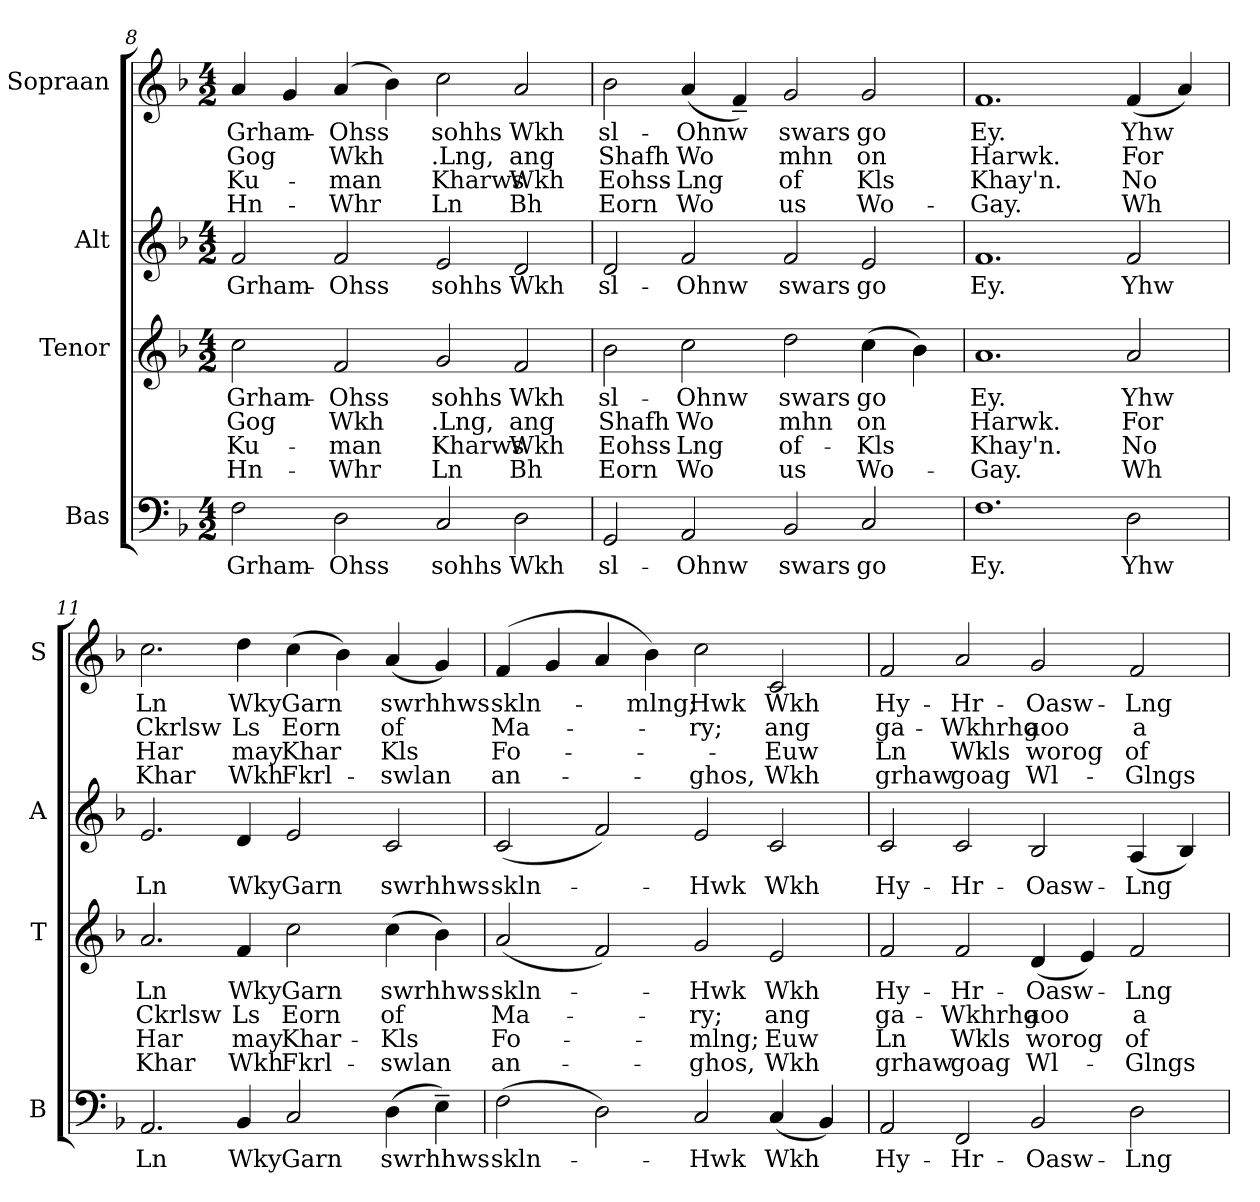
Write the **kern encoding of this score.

**kern	**text	**kern	**text	**text	**text	**text	**kern	**text	**kern	**text	**text	**text	**text
*part4	*part4	*part3	*part3	*part3	*part3	*part3	*part2	*part2	*part1	*part1	*part1	*part1	*part1
*staff4	*staff4	*staff3	*staff3	*staff3	*staff3	*staff3	*staff2	*staff2	*staff1	*staff1	*staff1	*staff1	*staff1
*I"Bas	*	*I"Tenor	*	*	*	*	*I"Alt	*	*I"Sopraan	*	*	*	*
*I'B	*	*I'T	*	*	*	*	*I'A	*	*I'S	*	*	*	*
!!LO:PB:g=z
*clefF4	*	*	*	*	*	*	*clefG2	*	*clefG2	*	*	*	*
*k[b-]	*	*k[b-]	*	*	*	*	*k[b-]	*	*k[b-]	*	*	*	*
*F:	*	*F:	*	*	*	*	*F:	*	*F:	*	*	*	*
*M4/2	*	*M4/2	*	*	*	*	*M4/2	*	*M4/2	*	*	*	*
=8	=8	=8	=8	=8	=8	=8	=8	=8	=8	=8	=8	=8	=8
!	!LO:LY:b:cj	!	!LO:LY:b:cj	!LO:LY:b:rj	!LO:LY:b:rj	!LO:LY:b:rj	!	!LO:LY:b:cj	!	!LO:LY:b	!LO:LY:b	!LO:LY:b:cj	!LO:LY:b:cj
2F\	Grham-	2cc\	Grham-	-Gog	Ku-	-Hn-	2f/	Grham-	4a/	Grham-	-Gog	Ku-	-Hn-
.	.	.	.	.	.	.	.	.	4g/	.	.	.	.
!	!LO:LY:b:cj	!	!LO:LY:b:cj	!LO:LY:b:cj	!LO:LY:b:cj	!LO:LY:b:cj	!	!LO:LY:b:cj	!	!LO:LY:b	!LO:LY:b	!LO:LY:b	!LO:LY:b
2D\	-Ohss	2f/	-Ohss	Wkh	man	Whr	2f/	-Ohss	(>4a/	-Ohss	Wkh	man	Whr
.	.	.	.	.	.	.	.	.	4b-\)	.	.	.	.
!	!LO:LY:b:cj	!	!LO:LY:b:cj	!LO:LY:b:cj	!LO:LY:b:cj	!LO:LY:b:cj	!	!LO:LY:b:cj	!	!LO:LY:b:cj	!LO:LY:b:cj	!LO:LY:b:cj	!LO:LY:b:cj
2C/	sohhs	2g/	sohhs	.Lng,	Kharws	Ln	2e/	sohhs	2cc\	sohhs	.Lng,	Kharws	Ln
!	!LO:LY:b:cj	!	!LO:LY:b:cj	!LO:LY:b:cj	!LO:LY:b:cj	!LO:LY:b:cj	!	!LO:LY:b:cj	!	!LO:LY:b:cj	!LO:LY:b:cj	!LO:LY:b:cj	!LO:LY:b:cj
2D\	Wkh	2f/	Wkh	ang	Wkh	Bh	2d/	Wkh	2a/	Wkh	ang	Wkh	Bh
=9	=9	=9	=9	=9	=9	=9	=9	=9	=9	=9	=9	=9	=9
!	!LO:LY:b:cj	!	!LO:LY:b	!LO:LY:b:cj	!LO:LY:b:cj	!LO:LY:b:cj	!	!LO:LY:b:cj	!	!LO:LY:b	!LO:LY:b:cj	!LO:LY:b:cj	!LO:LY:b:cj
2GG/	sl-	2b-\	sl-	-Shafh	Eohss-	-Eorn	2d/	sl-	2b-\	sl-	-Shafh	Eohss-	-Eorn
!	!LO:LY:b:cj	!	!LO:LY:b:cj	!LO:LY:b:cj	!LO:LY:b:cj	!LO:LY:b:cj	!	!LO:LY:b:cj	!	!LO:LY:b	!LO:LY:b:cj	!LO:LY:b	!LO:LY:b:cj
2AA/	-Ohnw	2cc\	Ohnw	Wo	Lng	Wo	2f/	-Ohnw	(<4a/	Ohnw	Wo	Lng	Wo
.	.	.	.	.	.	.	.	.	4f~</)	.	.	.	.
!	!LO:LY:b:cj	!	!LO:LY:b:cj	!LO:LY:b:cj	!LO:LY:b:cj	!LO:LY:b:cj	!	!LO:LY:b:cj	!	!LO:LY:b:cj	!LO:LY:b:cj	!LO:LY:b:cj	!LO:LY:b:cj
2BB-/	swars	2dd\	swars	mhn	of-	-us	2f/	swars	2g/	swars	mhn	of	us
!	!LO:LY:b:cj	!	!LO:LY:b:cj	!LO:LY:b:cj	!LO:LY:b	!LO:LY:b:cj	!	!LO:LY:b:cj	!	!LO:LY:b:cj	!LO:LY:b:cj	!LO:LY:b:cj	!LO:LY:b:cj
2C/	go	(>4cc\	go	on	Kls	Wo-	2e/	go	2g/	go	on	Kls	Wo-
.	.	4b-\)	.	.	.	.	.	.	.	.	.	.	.
=10	=10	=10	=10	=10	=10	=10	=10	=10	=10	=10	=10	=10	=10
!	!LO:LY:b:cj	!	!LO:LY:b:cj	!LO:LY:b:cj	!LO:LY:b:cj	!LO:LY:b:cj	!	!LO:LY:b:cj	!	!LO:LY:b:cj	!LO:LY:b:cj	!LO:LY:b:cj	!LO:LY:b:cj
1.F	Ey.	1.a	-Ey.	Harwk.	Khay'n.	Gay.	1.f	Ey.	1.f	-Ey.	Harwk.	Khay'n.	Gay.
!	!LO:LY:b:cj	!	!LO:LY:b:cj	!LO:LY:b:cj	!LO:LY:b:cj	!LO:LY:b:cj	!	!LO:LY:b:cj	!	!LO:LY:b	!LO:LY:b	!LO:LY:b	!LO:LY:b
2D\	Yhw	2a/	Yhw	For	No	Wh	2f/	Yhw	(<4f/	Yhw	For	No	Wh
.	.	.	.	.	.	.	.	.	4a/)	.	.	.	.
!!LO:LB:g=z
=11	=11	=11	=11	=11	=11	=11	=11	=11	=11	=11	=11	=11	=11
!	!LO:LY:b:cj	!	!LO:LY:b:rj	!LO:LY:b:cj	!LO:LY:b:cj	!LO:LY:b:cj	!	!LO:LY:b:cj	!	!LO:LY:b:cj	!LO:LY:b:cj	!LO:LY:b:cj	!LO:LY:b
2.AA/	Ln	2.a/	Ln	Ckrlsw	Har	Khar	2.e/	Ln	2.cc\	Ln	Ckrlsw	Har	Khar
!	!LO:LY:b:cj	!	!LO:LY:b:cj	!LO:LY:b:cj	!LO:LY:b:cj	!LO:LY:b:cj	!	!LO:LY:b:cj	!	!LO:LY:b:cj	!LO:LY:b:cj	!LO:LY:b:cj	!LO:LY:b:cj
4BB-/	Wky	4f/	Wky	Ls	may	Wkh	4d/	Wky	4dd\	Wky	Ls	may	Wkh
!	!LO:LY:b:cj	!	!LO:LY:b:cj	!LO:LY:b:cj	!LO:LY:b:cj	!LO:LY:b:cj	!	!LO:LY:b:cj	!	!LO:LY:b	!LO:LY:b	!LO:LY:b	!LO:LY:b
2C/	Garn	2cc\	Garn	Eorn	Khar-	-Fkrl-	2e/	Garn	(>4cc\	Garn	Eorn	Khar	Fkrl-
.	.	.	.	.	.	.	.	.	4b-\)	.	.	.	.
!	!LO:LY:b	!	!LO:LY:b	!LO:LY:b:cj	!LO:LY:b	!LO:LY:b	!	!LO:LY:b:cj	!	!LO:LY:b	!LO:LY:b:cj	!LO:LY:b	!LO:LY:b
(>4D\	swrhhws	(>4cc\	-swrhhws	of	Kls	swlan	2c/	swrhhws	(<4a/	-swrhhws	of	Kls	swlan
4E~>\)	.	4b-\)	.	.	.	.	.	.	4g/)	.	.	.	.
=12	=12	=12	=12	=12	=12	=12	=12	=12	=12	=12	=12	=12	=12
!	!LO:LY:b:cj	!	!LO:LY:b:cj	!LO:LY:b:cj	!LO:LY:b:cj	!LO:LY:b:cj	!	!LO:LY:b:cj	!	!LO:LY:b:cj	!LO:LY:b:cj	!LO:LY:b:cj	!LO:LY:b:cj
(>2F\	skln-	(<2a/	skln-	-Ma-	-Fo-	-an-	(<2c/	skln-	(>4f/	skln-	-Ma-	-Fo-	-an-
.	.	.	.	.	.	.	.	.	4g/	.	.	.	.
2D\)	.	2f/)	.	.	.	.	2f/)	.	4a/	.	.	.	.
!	!	!	!	!	!	!	!	!	!	!LO:LY:b	!	!	!
.	.	.	.	.	.	.	.	.	4b-\)	-mlng;	.	.	.
!	!LO:LY:b:cj	!	!LO:LY:b:cj	!LO:LY:b:cj	!LO:LY:b:cj	!LO:LY:b:cj	!	!LO:LY:b:cj	!	!LO:LY:b:cj	!LO:LY:b:cj	!	!LO:LY:b:cj
2C/	-Hwk	2g/	-Hwk	ry;	mlng;	ghos,	2e/	-Hwk	2cc\	Hwk	ry;	.	ghos,
!	!LO:LY:b	!	!LO:LY:b:cj	!LO:LY:b:cj	!LO:LY:b:cj	!LO:LY:b:cj	!	!LO:LY:b:cj	!	!LO:LY:b:cj	!LO:LY:b:cj	!LO:LY:b:cj	!LO:LY:b:cj
(<4C/	Wkh	2e/	Wkh	ang	Euw	Wkh	2c/	Wkh	2c/	Wkh	ang	Euw	Wkh
4BB-/)	.	.	.	.	.	.	.	.	.	.	.	.	.
=13	=13	=13	=13	=13	=13	=13	=13	=13	=13	=13	=13	=13	=13
!	!LO:LY:b:cj	!	!LO:LY:b:cj	!LO:LY:b:cj	!LO:LY:b:cj	!LO:LY:b:cj	!	!LO:LY:b:cj	!	!LO:LY:b:cj	!LO:LY:b:cj	!LO:LY:b:cj	!LO:LY:b:cj
2AA/	Hy-	2f/	Hy-	-ga-	-Ln	grhaw	2c/	Hy-	2f/	Hy-	-ga-	-Ln	grhaw
!	!LO:LY:b:cj	!	!LO:LY:b:cj	!LO:LY:b:cj	!LO:LY:b:cj	!LO:LY:b:cj	!	!LO:LY:b:cj	!	!LO:LY:b:cj	!LO:LY:b:cj	!LO:LY:b:cj	!LO:LY:b:cj
2FF/	-Hr-	2f/	Hr-	-Wkhrhg	Wkls	goag	2c/	-Hr-	2a/	Hr-	-Wkhrhg	Wkls	goag
!	!LO:LY:b:cj	!	!LO:LY:b	!LO:LY:b:cj	!LO:LY:b	!LO:LY:b:cj	!	!LO:LY:b:cj	!	!LO:LY:b:cj	!LO:LY:b:cj	!LO:LY:b:cj	!LO:LY:b:cj
2BB-/	-Oasw-	(<4d/	Oasw-	-aoo	worog	Wl-	2B-/	-Oasw-	2g/	Oasw-	-aoo	worog	Wl-
.	.	4e/)	.	.	.	.	.	.	.	.	.	.	.
!	!LO:LY:b:cj	!	!LO:LY:b:cj	!LO:LY:b:cj	!LO:LY:b:cj	!LO:LY:b:cj	!	!LO:LY:b	!	!LO:LY:b:cj	!LO:LY:b:cj	!LO:LY:b:cj	!LO:LY:b:cj
2D\	-Lng	2f/	-Lng	a-	-of	Glngs	(<4A/	-Lng	2f/	-Lng	a-	-of	Glngs
.	.	.	.	.	.	.	4B-/)	.	.	.	.	.	.
=	=	=	=	=	=	=	=	=	=	=	=	=	=
*-	*-	*-	*-	*-	*-	*-	*-	*-	*-	*-	*-	*-	*-
